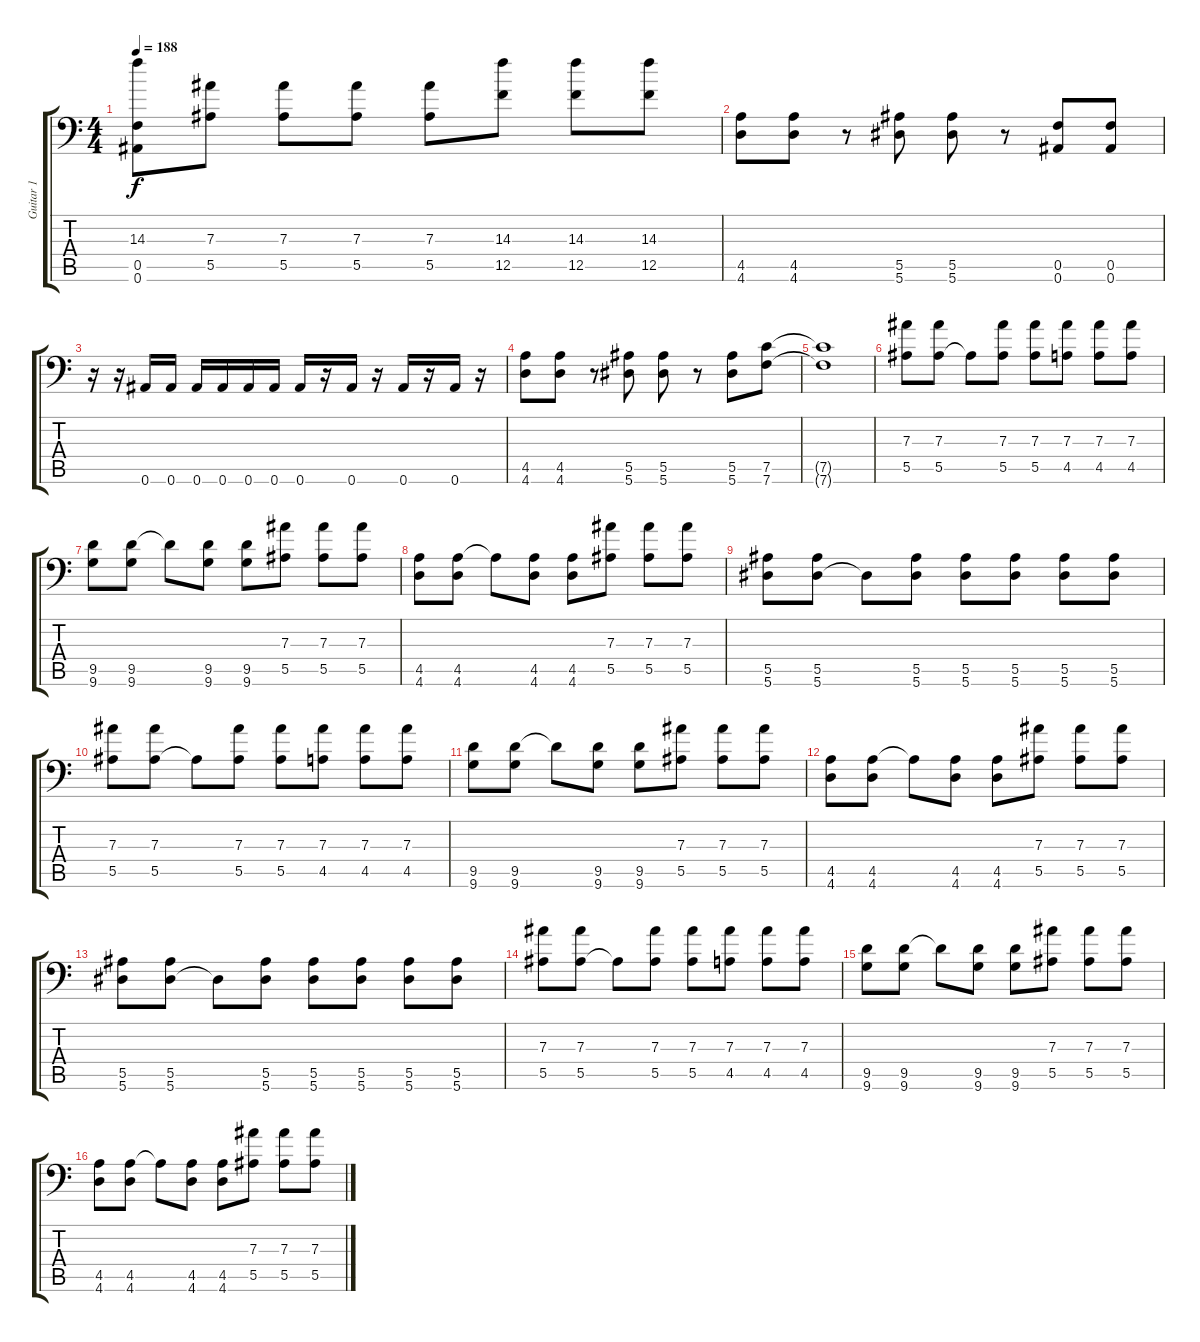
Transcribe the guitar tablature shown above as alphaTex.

\track ("Guitar 1" "Guitar 1") {instrument distortionguitar}
\staff {score tabs}
\tuning (C4 G3 Eb3 Bb2 F2 Bb1) {hide}
\ts (4 4)
\tempo 188
\clef f4
\ks c
(14.3{t} 0.5{t} 0.6{t}).8{dy f} (7.3 5.5).8 (7.3 5.5).8 (7.3 5.5).8 (7.3 5.5).8 (14.3 12.5).8 (14.3 12.5).8 (14.3 12.5).8 |
(4.5 4.6).8 (4.5 4.6).8 r.8 (5.5 5.6).8 (5.5 5.6).8 r.8 (0.5 0.6).8 (0.5 0.6).8 |
r.16 r.16 0.6.16 0.6.16 0.6.16 0.6.16 0.6.16 0.6.16 0.6.16 r.16 0.6.16 r.16 0.6.16 r.16 0.6.16 r.16 |
(4.5 4.6).8 (4.5 4.6).8 r.8 (5.5 5.6).8 (5.5 5.6).8 r.8 (5.5 5.6).8 (7.5 7.6).8 |
(7.5{t} 7.6{t}).1 |
(7.3 5.5).8 (7.3 5.5).8 5.5{t}.8 (7.3 5.5).8 (7.3 5.5).8 (7.3 4.5).8 (7.3 4.5).8 (7.3 4.5).8 |
(9.5 9.6).8 (9.5 9.6).8 9.5{t}.8 (9.5 9.6).8 (9.5 9.6).8 (7.3 5.5).8 (7.3 5.5).8 (7.3 5.5).8 |
(4.5 4.6).8 (4.5 4.6).8 4.5{t}.8 (4.5 4.6).8 (4.5 4.6).8 (7.3 5.5).8 (7.3 5.5).8 (7.3 5.5).8 |
(5.5 5.6).8 (5.5 5.6).8 5.6{t}.8 (5.5 5.6).8 (5.5 5.6).8 (5.5 5.6).8 (5.5 5.6).8 (5.5 5.6).8 |
(7.3 5.5).8 (7.3 5.5).8 5.5{t}.8 (7.3 5.5).8 (7.3 5.5).8 (7.3 4.5).8 (7.3 4.5).8 (7.3 4.5).8 |
(9.5 9.6).8 (9.5 9.6).8 9.5{t}.8 (9.5 9.6).8 (9.5 9.6).8 (7.3 5.5).8 (7.3 5.5).8 (7.3 5.5).8 |
(4.5 4.6).8 (4.5 4.6).8 4.5{t}.8 (4.5 4.6).8 (4.5 4.6).8 (7.3 5.5).8 (7.3 5.5).8 (7.3 5.5).8 |
(5.5 5.6).8 (5.5 5.6).8 5.6{t}.8 (5.5 5.6).8 (5.5 5.6).8 (5.5 5.6).8 (5.5 5.6).8 (5.5 5.6).8 |
(7.3 5.5).8 (7.3 5.5).8 5.5{t}.8 (7.3 5.5).8 (7.3 5.5).8 (7.3 4.5).8 (7.3 4.5).8 (7.3 4.5).8 |
(9.5 9.6).8 (9.5 9.6).8 9.5{t}.8 (9.5 9.6).8 (9.5 9.6).8 (7.3 5.5).8 (7.3 5.5).8 (7.3 5.5).8 |
(4.5 4.6).8 (4.5 4.6).8 4.5{t}.8 (4.5 4.6).8 (4.5 4.6).8 (7.3 5.5).8 (7.3 5.5).8 (7.3 5.5).8
